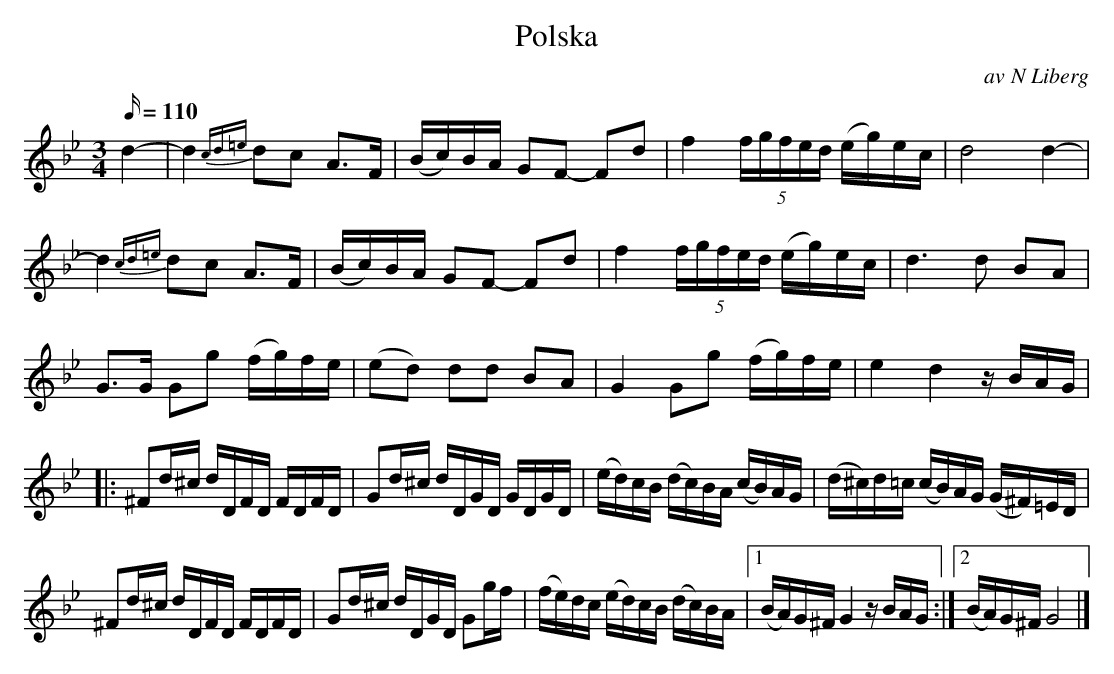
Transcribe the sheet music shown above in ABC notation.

X:1
T: Polska
C: av N Liberg
M: 3/4
K: Gm
L: 1/16
Q: 110
d4- | d4 {cd=e}d2c2 A2>F2 | (Bc)BA G2F2- F2d2 | f4 (5fgfed (eg)ec | d8 d4- |
d4 {cd=e}d2c2 A2>F2 | (Bc)BA G2F2- F2d2 | f4 (5fgfed (eg)ec | d4>d4 B2A2 |
 G2>G2 G2g2 (fg)fe | (e2d2) d2d2 B2A2 | G4 G2g2 (fg)fe | e4 d4 zBAG |
|: ^F2d^c dDFD FDFD | G2d^c dDGD GDGD | (ed)cB (dc)BA (cB)AG | (d^c)d=c (cB)AG (G^F)=ED |
   ^F2d^c dDFD FDFD | G2d^c dDGD G2gf | (fe)dc (ed)cB (dc)BA |1 (BA)G^F G4 zBAG :|2 (BA)G^F G8 |]
